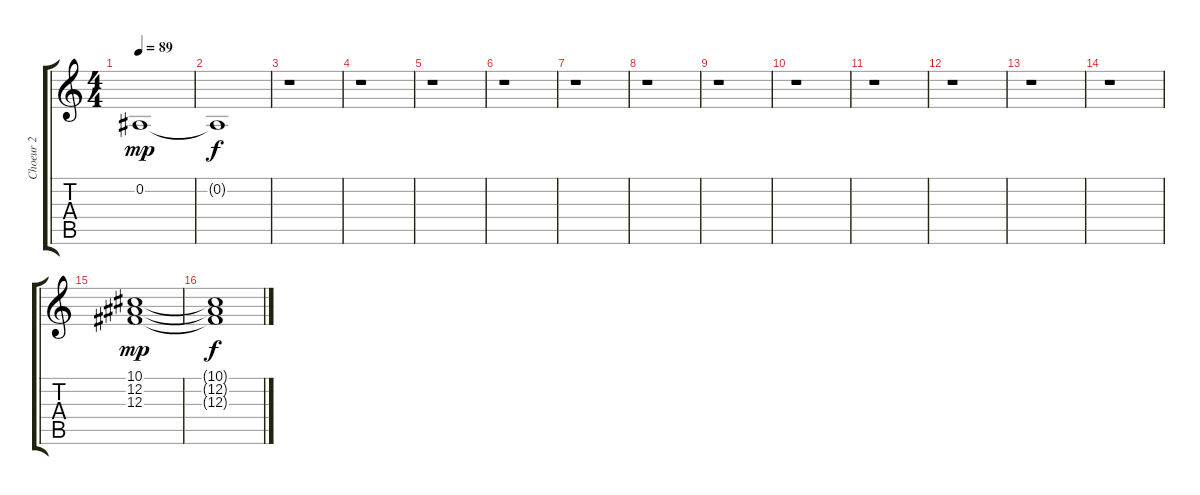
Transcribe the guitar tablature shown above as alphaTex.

\track ("Choeur 2" "Choeur 2") {instrument choiraahs}
\staff {score tabs}
\tuning (Eb4 Bb3 Gb3 Db3 Ab2 Eb2) {hide}
\ts (4 4)
\tempo 89
\clef g2
\ks c
0.2.1{dy mp} |
0.2{t}.1{dy f} |
r.1 |
r.1 |
r.1 |
r.1 |
r.1 |
r.1 |
r.1 |
r.1 |
r.1 |
r.1 |
r.1 |
r.1 |
(10.1 12.2 12.3).1{dy mp} |
(10.1{t} 12.2{t} 12.3{t}).1{dy f}
